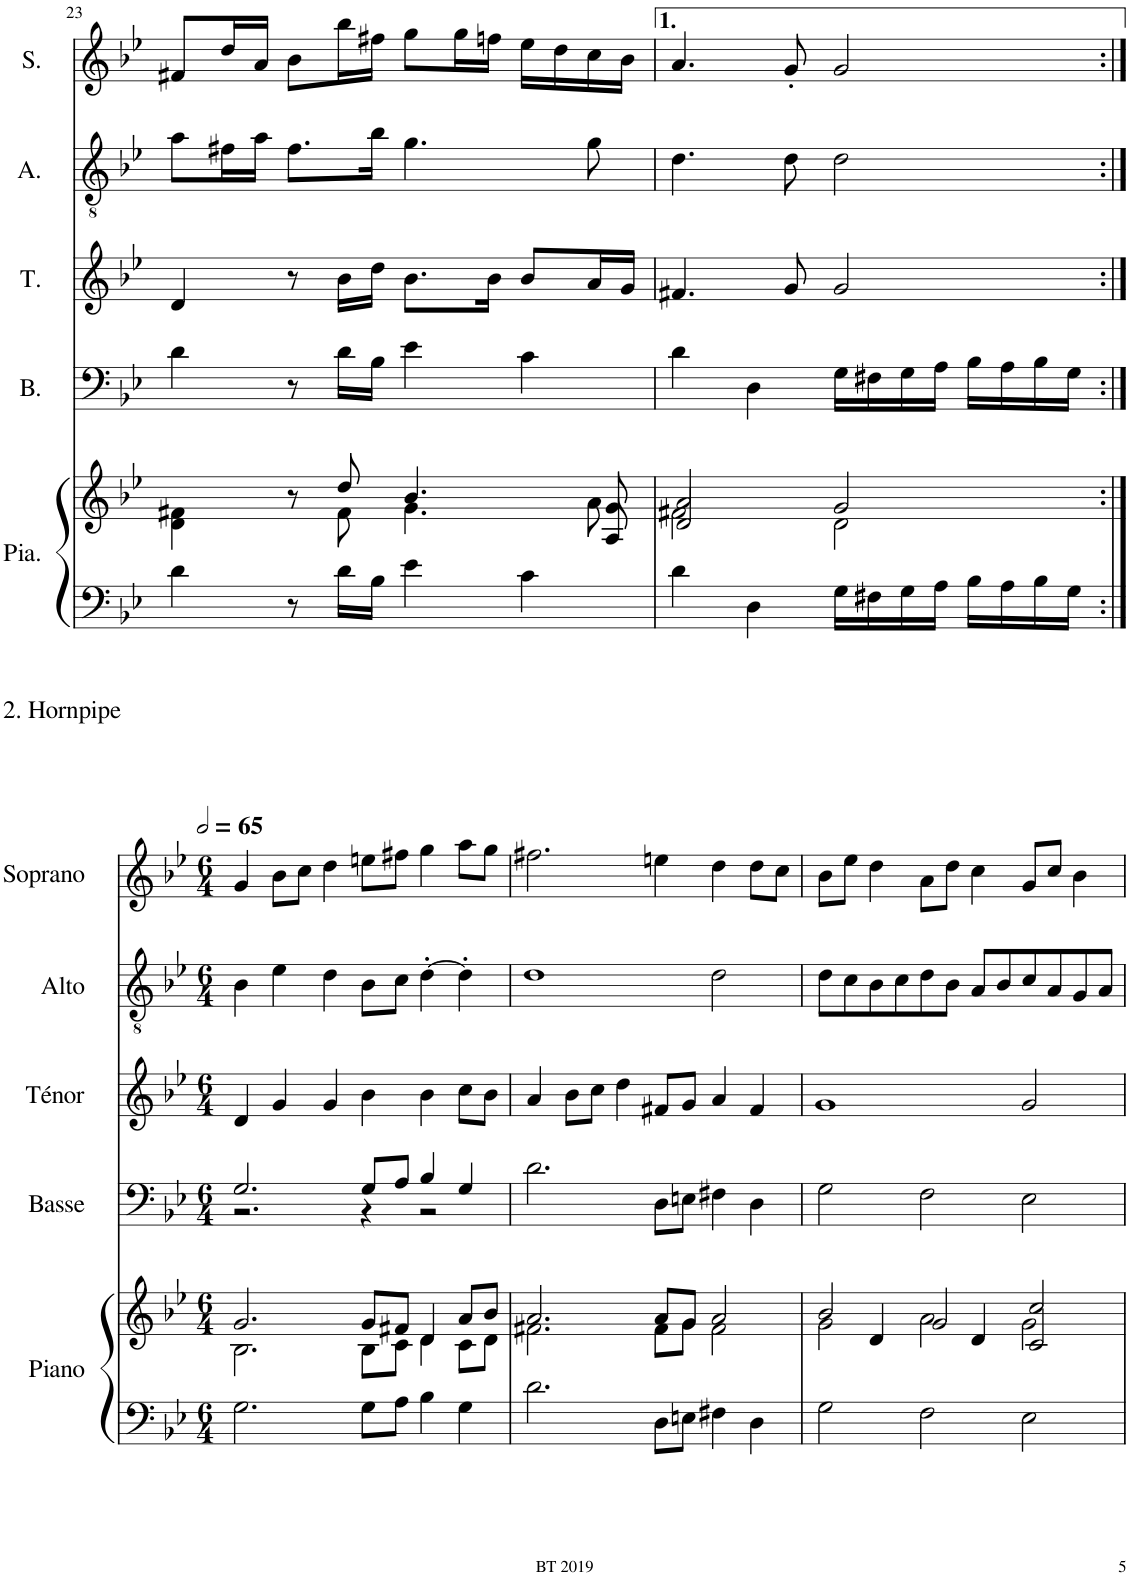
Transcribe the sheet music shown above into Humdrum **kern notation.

**kern	**kern	**kern	**kern	**kern	**kern
*part5	*part5	*part4	*part3	*part2	*part1
*staff6	*staff5	*staff4	*staff3	*staff2	*staff1
*I"Piano	*	*I"Basse	*I"Ténor	*I"Alto	*I"Soprano
*I'Pia.	*	*I'B.	*I'T.	*I'A.	*I'S.
!!LO:PB:g=z
*clefF4	*clefG2	*clefF4	*clefG2	*clefGv2	*clefG2
*k[b-e-]	*k[b-e-]	*k[b-e-]	*k[b-e-]	*k[b-e-]	*k[b-e-]
*M4/4	*M4/4	*M4/4	*M4/4	*M4/4	*M4/4
*met(c)	*met(c)	*met(c)	*met(c)	*met(c)	*met(c)
=23	=23	=23	=23	=23	=23
*	*^	*	*	*	*
*	*	*^	*	*	*	*
4d\	4ryy	4d\ 4f#X\	2..ryy	4d\	4d/	8a\L	8f#X/L
.	.	.	.	.	.	16f#X\L	16dd/L
.	.	.	.	.	.	16a\JJ	16a/JJ
8r	8r	8ryy	.	8r	8r	8.f#\L	8b-\L
16d\LL	8dd/	8f#\	.	16d\LL	16b-\LL	.	16bb-\L
16B-\JJ	.	.	.	16B-\JJ	16dd\JJ	16b-\Jk	16ff#X\JJ
4e-\	4.b-/	4.g\	.	4e-\	8.b-\L	4.g\	8gg\L
.	.	.	.	.	.	.	16gg\L
.	.	.	.	.	16b-\Jk	.	16ffn\JJ
4c\	.	.	.	4c\	8b-/L	.	16ee-\LL
.	.	.	.	.	.	.	16dd\
.	8g/	8a\	8A/	.	16a/L	8g\	16cc\
.	.	.	.	.	16g/JJ	.	16b-\JJ
=24	=24	=24	=24	=24	=24	=24	=24
4d\	2a/	2f#X\	2d/	4d\	4.f#X/	4.d\	4.a/
4D\	.	.	.	4D\	.	.	.
.	.	.	.	.	8g/	8d\	8g'/
16G\LL	2g/	2d\	2ryy	16G\LL	2g/	2d\	2g/
16F#X\	.	.	.	16F#X\	.	.	.
16G\	.	.	.	16G\	.	.	.
16A\JJ	.	.	.	16A\JJ	.	.	.
16B-\LL	.	.	.	16B-\LL	.	.	.
16A\	.	.	.	16A\	.	.	.
16B-\	.	.	.	16B-\	.	.	.
16G\JJ	.	.	.	16G\JJ	.	.	.
*	*v	*v	*v	*	*	*	*
!!LO:LB:g=z
=1:|!	=1:|!	=1:|!	=1:|!	=1:|!	=1:|!
*	*	*	*	*clefGv2	*
*M6/4	*M6/4	*M6/4	*M6/4	*M6/4	*M6/4
*	*	*	*	*	*MM130
*	*^	*^	*	*	*
2.G\	2.g/	2.B-\	2.G/	2.r	4d/	4B-\	4g/
.	.	.	.	.	4g/	4e-\	8b-\L
.	.	.	.	.	.	.	8cc\J
.	.	.	.	.	4g/	4d\	4dd\
8G\L	8g/L	8B-\L	8G/L	4r	4b-\	8B-\L	8een\L
8A\J	8f#X/J	8c\J	8A/J	.	.	8c\J	8ff#X\J
4B-\	4d/	4d\	4B-/	2r	4b-\	[4d'\	4gg\
4G\	8a/L	8c\L	4G/	.	8cc\L	4d'\]	8aa\L
.	8b-/J	8d\J	.	.	8b-\J	.	8gg\J
*	*	*	*v	*v	*	*	*
=2	=2	=2	=2	=2	=2	=2
2.d\	2.a/	2.f#X\	2.d\	4a/	1d	2.ff#X\
.	.	.	.	8b-\L	.	.
.	.	.	.	8cc\J	.	.
.	.	.	.	4dd\	.	.
8D\L	8a/L	8f#\L	8D\L	8f#X/L	.	4een\
8En\J	8g/J	8g\J	8En\J	8g/J	.	.
4F#X\	2a/	2f#\	4F#X\	4a/	2d\	4dd\
4D\	.	.	4D\	4f#/	.	8dd\L
.	.	.	.	.	.	8cc\J
=3	=3	=3	=3	=3	=3	=3
*	*	*^	*	*	*	*
2G\	2b-/	2g\	4ryy	2G\	1g	8d\L	8b-\L
.	.	.	.	.	.	8c\	8ee-\J
.	.	.	4d/	.	.	8B-\	4dd\
.	.	.	.	.	.	8c\	.
2F\	2g/	2a\	4ryy	2F\	.	8d\	8a\L
.	.	.	.	.	.	8B-\J	8dd\J
.	.	.	4d/	.	.	8A/L	4cc\
.	.	.	.	.	.	8B-/	.
2E-\	2cc/	2g\	2c/	2E-\	2g/	8c/	8g/L
.	.	.	.	.	.	8A/	8cc/J
.	.	.	.	.	.	8G/	4b-\
.	.	.	.	.	.	8A/J	.
*	*v	*v	*v	*	*	*	*
=	=	=	=	=	=
*-	*-	*-	*-	*-	*-
